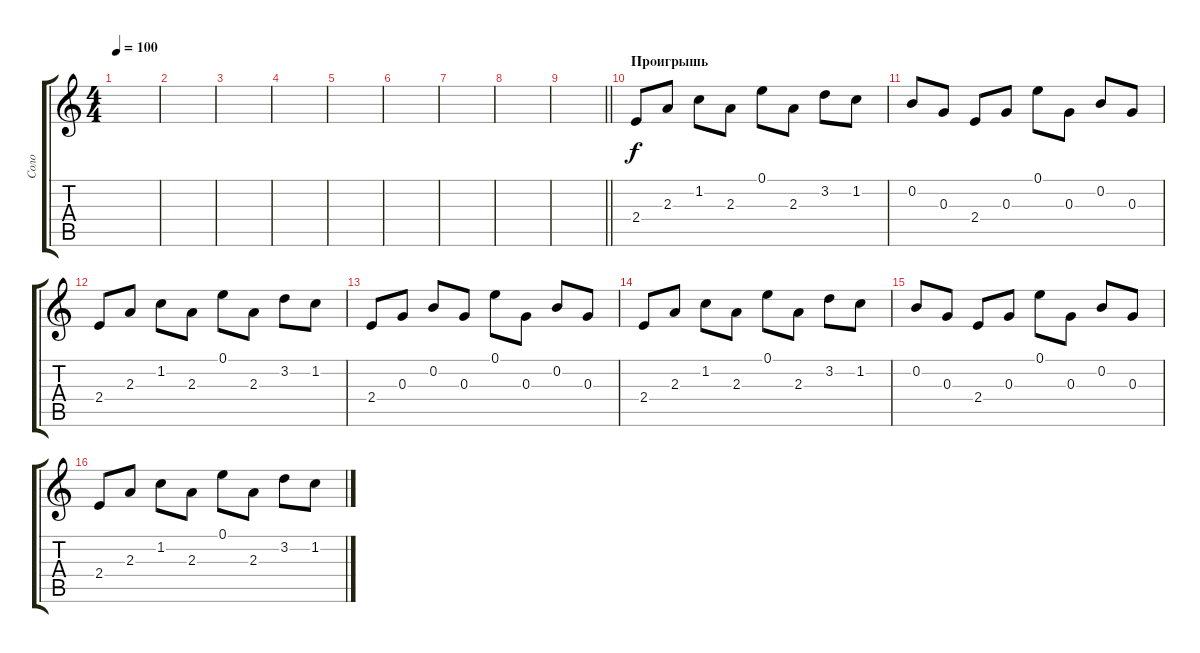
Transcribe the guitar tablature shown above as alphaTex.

\track ("Соло" "Соло") {instrument overdrivenguitar}
\staff {score tabs}
\tuning (E4 B3 G3 D3 A2 E2) {hide}
\ts (4 4)
\tempo 100
\clef g2
\ks c
|
|
|
|
|
|
|
|
\barLineRight lightlight
|
\section ("" "Проигрышь")
2.4.8 2.3.8 1.2.8 2.3.8 0.1.8 2.3.8 3.2.8 1.2.8 |
0.2.8 0.3.8 2.4.8 0.3.8 0.1.8 0.3.8 0.2.8 0.3.8 |
2.4.8 2.3.8 1.2.8 2.3.8 0.1.8 2.3.8 3.2.8 1.2.8 |
2.4.8 0.3.8 0.2.8 0.3.8 0.1.8 0.3.8 0.2.8 0.3.8 |
2.4.8 2.3.8 1.2.8 2.3.8 0.1.8 2.3.8 3.2.8 1.2.8 |
0.2.8 0.3.8 2.4.8 0.3.8 0.1.8 0.3.8 0.2.8 0.3.8 |
2.4.8 2.3.8 1.2.8 2.3.8 0.1.8 2.3.8 3.2.8 1.2.8
